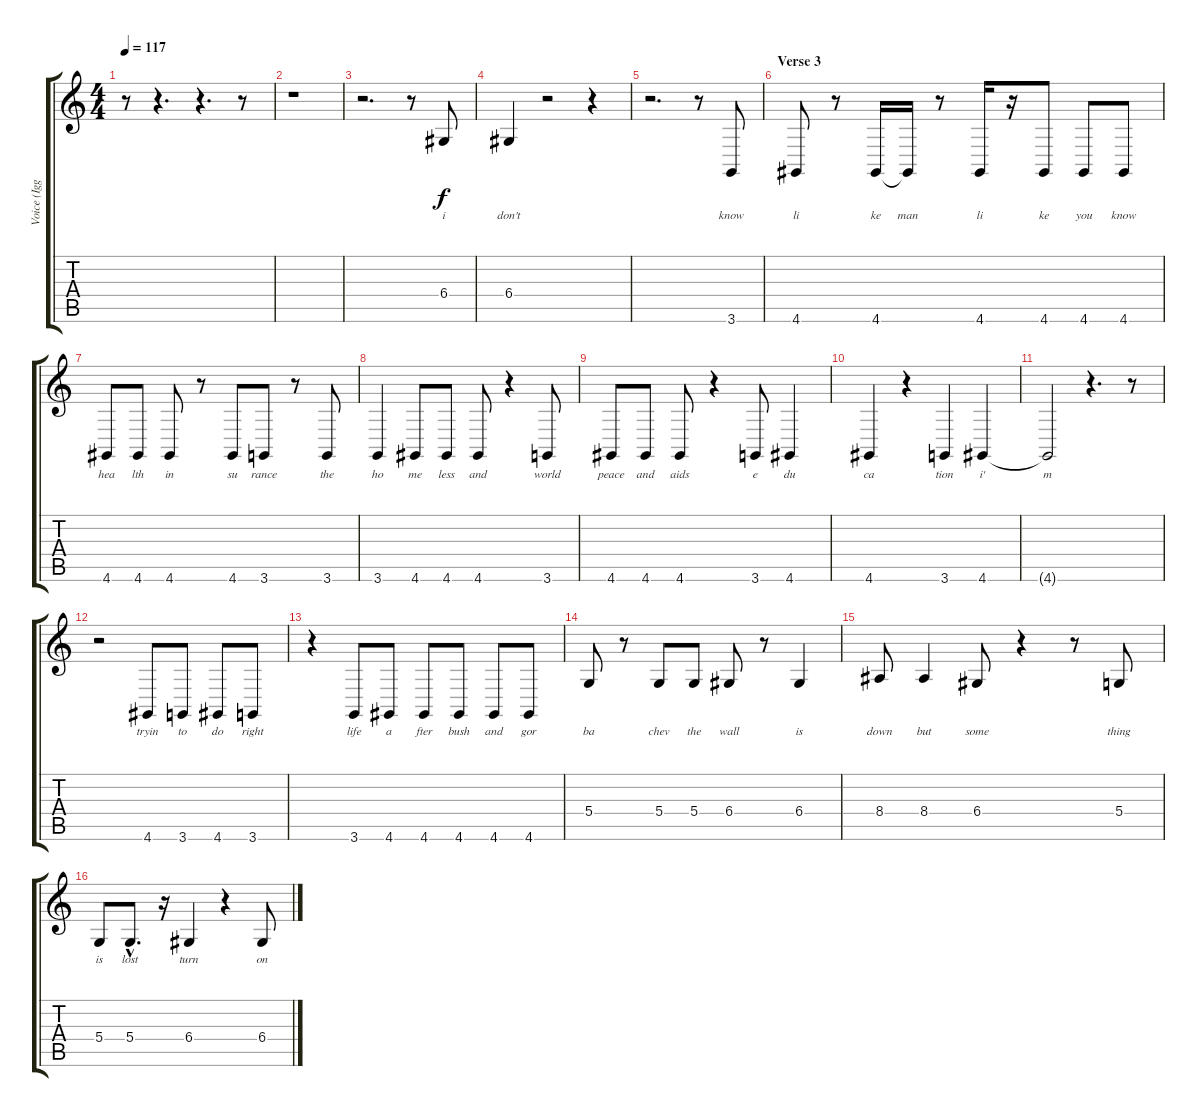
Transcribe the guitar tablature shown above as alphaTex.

\track ("Voice (Iggy)" "Voice (Igg") {instrument tenorsax}
\staff {score tabs}
\tuning (E4 B3 G3 D3 A2 E2) {hide}
\ts (4 4)
\tempo 117
\clef g2
\ks c
r.8{dy f} r.4{d} r.4{d} r.8 |
r.1 |
r.2{d} r.8 6.4.8{lyrics (0 "i") lyrics (1 "") lyrics (2 "") lyrics (3 "") lyrics (4 "")} |
6.4.4{lyrics (0 "don't") lyrics (1 "") lyrics (2 "") lyrics (3 "") lyrics (4 "")} r.2 r.4 |
r.2{d} r.8 3.6.8{lyrics (0 "know") lyrics (1 "") lyrics (2 "") lyrics (3 "") lyrics (4 "")} |
\section ("" "Verse 3")
4.6.8{lyrics (0 "li") lyrics (1 "") lyrics (2 "") lyrics (3 "") lyrics (4 "")} r.8 4.6.16{lyrics (0 "ke") lyrics (1 "") lyrics (2 "") lyrics (3 "") lyrics (4 "")} 4.6{t}.16{lyrics (0 "man") lyrics (1 "") lyrics (2 "") lyrics (3 "") lyrics (4 "")} r.8 4.6.16{lyrics (0 "li") lyrics (1 "") lyrics (2 "") lyrics (3 "") lyrics (4 "")} r.16 4.6.8{lyrics (0 "ke") lyrics (1 "") lyrics (2 "") lyrics (3 "") lyrics (4 "")} 4.6.8{lyrics (0 "you") lyrics (1 "") lyrics (2 "") lyrics (3 "") lyrics (4 "")} 4.6.8{lyrics (0 "know") lyrics (1 "") lyrics (2 "") lyrics (3 "") lyrics (4 "")} |
4.6.8{lyrics (0 "hea") lyrics (1 "") lyrics (2 "") lyrics (3 "") lyrics (4 "")} 4.6.8{lyrics (0 "lth") lyrics (1 "") lyrics (2 "") lyrics (3 "") lyrics (4 "")} 4.6.8{lyrics (0 "in") lyrics (1 "") lyrics (2 "") lyrics (3 "") lyrics (4 "")} r.8 4.6.8{lyrics (0 "su") lyrics (1 "") lyrics (2 "") lyrics (3 "") lyrics (4 "")} 3.6.8{lyrics (0 "rance") lyrics (1 "") lyrics (2 "") lyrics (3 "") lyrics (4 "")} r.8 3.6.8{lyrics (0 "the") lyrics (1 "") lyrics (2 "") lyrics (3 "") lyrics (4 "")} |
3.6.4{lyrics (0 "ho") lyrics (1 "") lyrics (2 "") lyrics (3 "") lyrics (4 "")} 4.6.8{lyrics (0 "me") lyrics (1 "") lyrics (2 "") lyrics (3 "") lyrics (4 "")} 4.6.8{lyrics (0 "less") lyrics (1 "") lyrics (2 "") lyrics (3 "") lyrics (4 "")} 4.6.8{lyrics (0 "and") lyrics (1 "") lyrics (2 "") lyrics (3 "") lyrics (4 "")} r.4 3.6.8{lyrics (0 "world") lyrics (1 "") lyrics (2 "") lyrics (3 "") lyrics (4 "")} |
4.6.8{lyrics (0 "peace") lyrics (1 "") lyrics (2 "") lyrics (3 "") lyrics (4 "")} 4.6.8{lyrics (0 "and") lyrics (1 "") lyrics (2 "") lyrics (3 "") lyrics (4 "")} 4.6.8{lyrics (0 "aids") lyrics (1 "") lyrics (2 "") lyrics (3 "") lyrics (4 "")} r.4 3.6.8{lyrics (0 "e") lyrics (1 "") lyrics (2 "") lyrics (3 "") lyrics (4 "")} 4.6.4{lyrics (0 "du") lyrics (1 "") lyrics (2 "") lyrics (3 "") lyrics (4 "")} |
4.6.4{lyrics (0 "ca") lyrics (1 "") lyrics (2 "") lyrics (3 "") lyrics (4 "")} r.4 3.6.4{lyrics (0 "tion") lyrics (1 "") lyrics (2 "") lyrics (3 "") lyrics (4 "")} 4.6.4{lyrics (0 "i'") lyrics (1 "") lyrics (2 "") lyrics (3 "") lyrics (4 "")} |
4.6{t}.2{lyrics (0 "m") lyrics (1 "") lyrics (2 "") lyrics (3 "") lyrics (4 "")} r.4{d} r.8 |
r.2 4.6.8{lyrics (0 "tryin") lyrics (1 "") lyrics (2 "") lyrics (3 "") lyrics (4 "")} 3.6.8{lyrics (0 "to") lyrics (1 "") lyrics (2 "") lyrics (3 "") lyrics (4 "")} 4.6.8{lyrics (0 "do") lyrics (1 "") lyrics (2 "") lyrics (3 "") lyrics (4 "")} 3.6.8{lyrics (0 "right") lyrics (1 "") lyrics (2 "") lyrics (3 "") lyrics (4 "")} |
r.4 3.6.8{lyrics (0 "life") lyrics (1 "") lyrics (2 "") lyrics (3 "") lyrics (4 "")} 4.6.8{lyrics (0 "a") lyrics (1 "") lyrics (2 "") lyrics (3 "") lyrics (4 "")} 4.6.8{lyrics (0 "fter") lyrics (1 "") lyrics (2 "") lyrics (3 "") lyrics (4 "")} 4.6.8{lyrics (0 "bush") lyrics (1 "") lyrics (2 "") lyrics (3 "") lyrics (4 "")} 4.6.8{lyrics (0 "and") lyrics (1 "") lyrics (2 "") lyrics (3 "") lyrics (4 "")} 4.6.8{lyrics (0 "gor") lyrics (1 "") lyrics (2 "") lyrics (3 "") lyrics (4 "")} |
5.4.8{lyrics (0 "ba") lyrics (1 "") lyrics (2 "") lyrics (3 "") lyrics (4 "")} r.8 5.4.8{lyrics (0 "chev") lyrics (1 "") lyrics (2 "") lyrics (3 "") lyrics (4 "")} 5.4.8{lyrics (0 "the") lyrics (1 "") lyrics (2 "") lyrics (3 "") lyrics (4 "")} 6.4.8{lyrics (0 "wall") lyrics (1 "") lyrics (2 "") lyrics (3 "") lyrics (4 "")} r.8 6.4.4{lyrics (0 "is") lyrics (1 "") lyrics (2 "") lyrics (3 "") lyrics (4 "")} |
8.4.8{lyrics (0 "down") lyrics (1 "") lyrics (2 "") lyrics (3 "") lyrics (4 "")} 8.4.4{lyrics (0 "but") lyrics (1 "") lyrics (2 "") lyrics (3 "") lyrics (4 "")} 6.4.8{lyrics (0 "some") lyrics (1 "") lyrics (2 "") lyrics (3 "") lyrics (4 "")} r.4 r.8 5.4.8{lyrics (0 "thing") lyrics (1 "") lyrics (2 "") lyrics (3 "") lyrics (4 "")} |
5.4.8{lyrics (0 "is") lyrics (1 "") lyrics (2 "") lyrics (3 "") lyrics (4 "")} 5.4{hac}.8{d lyrics (0 "lost") lyrics (1 "") lyrics (2 "") lyrics (3 "") lyrics (4 "")} r.16 6.4.4{lyrics (0 "turn") lyrics (1 "") lyrics (2 "") lyrics (3 "") lyrics (4 "")} r.4 6.4.8{lyrics (0 "on") lyrics (1 "") lyrics (2 "") lyrics (3 "") lyrics (4 "")}
